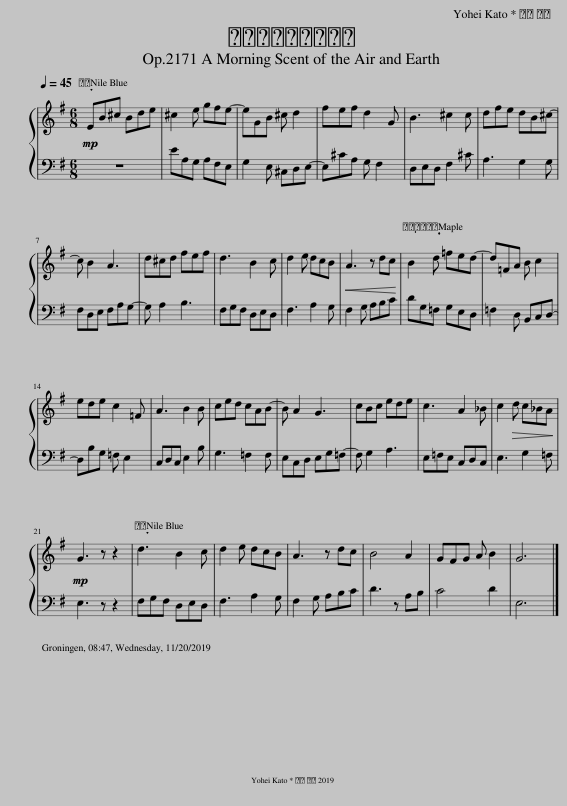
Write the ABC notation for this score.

X:1
%%score { 1 | 2 }
L:1/8
Q:1/4=45
M:6/8
I:linebreak $
K:G
V:1 treble
V:2 bass
V:1
!mp! EB^c Bde | ^c2 e gfe- | eGB ^c d2 | fef d2 G | B3 ^c2 c | %5
 dfe dB^c- |$ c B2 A3 | d^cd fef | d3 B2 c | d2 e dcB | %10
!<(! A3 z dc!<)! | B2 d =fed- | d=FA B c2 |$ ede c2 =F | A3 B2 B | %15
 ced cAB- | B A2 G3 | cBc ede | c3 A2 _B | c2!>(! d c_BA!>)! |$ %20
!mp! G3 z z2 | d3 B2 c | d2 e dcB | A3 z dc | B4 A2 | %25
 GFG A B2 | G6 |] %27
V:2
 z6 | EA,G, A,F,E, | G,2 E, ^C,D,E,- | E,^CA, G, F,2 | D,E,D, F,2 ^C | %5
 A,3 G,2 G, |$ F,D,E, F,A,G,- | G, A,2 B,3 | F,G,F, D,E,D, | F,3 A,2 G, | %10
 F,2 G, A,B,C | DG,=F, G,E,D, | =F,2 D, B,,C,D,- |$ D,B,G, =F, E,2 | C,D,C, E,2 B, | %15
 G,3 =F,2 F, | E,C,D, E,G,=F,- | F, G,2 A,3 | E,=F,E, C,D,C, | E,3 G,2 =F, |$ %20
 E,3 z z2 | F,G,F, D,E,D, | F,3 A,2 G, | F,2 G, A,B,C | D3 z A,B, | %25
 C4 D2 | E,6 |] %27
